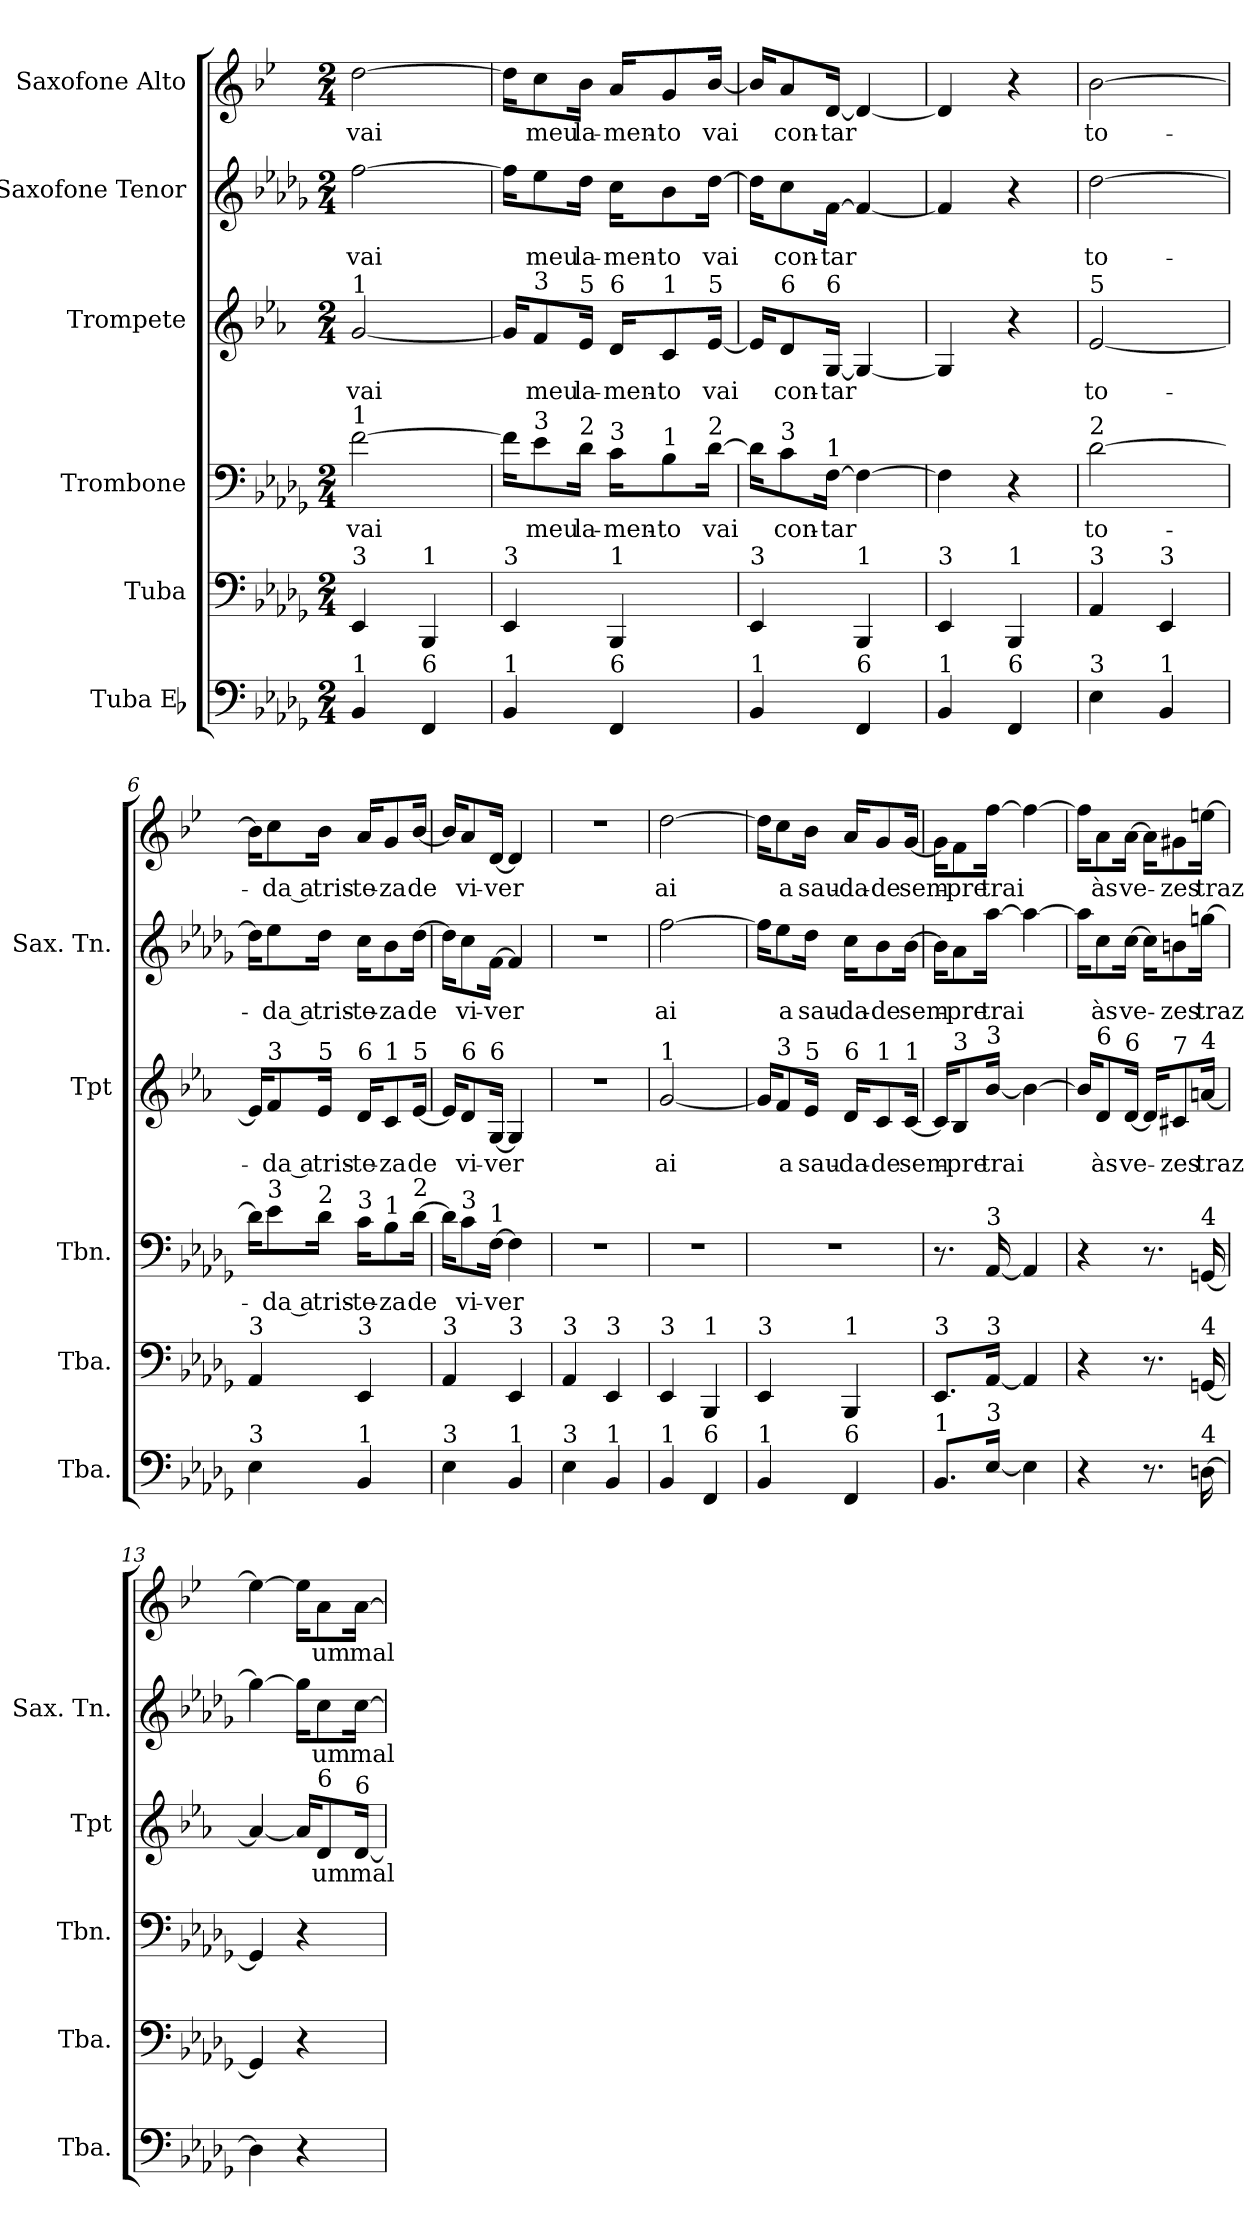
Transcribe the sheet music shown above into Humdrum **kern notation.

**kern	**kern	**kern	**text	**kern	**text	**kern	**text	**kern	**text
*part6	*part5	*part4	*part4	*part3	*part3	*part2	*part2	*part1	*part1
*staff6	*staff5	*staff4	*staff4	*staff3	*staff3	*staff2	*staff2	*staff1	*staff1
*I"Tuba Eb	*I"Tuba	*I"Trombone	*	*I"Trompete	*	*I"Saxofone Tenor	*	*I"Saxofone Alto	*
*I'Tba.	*I'Tba.	*I'Tbn.	*	*I'Tpt	*	*I'Sax. Tn.	*	*	*
*clefF4	*clefF4	*clefF4	*	*clefG2	*	*clefG2	*	*clefG2	*
*	*	*	*	*ITrd1c2	*	*ITrd8c14	*	*ITrd5c9	*
*k[b-e-a-d-g-]	*k[b-e-a-d-g-]	*k[b-e-a-d-g-]	*	*k[b-e-a-d-g-]	*	*k[b-e-a-d-g-]	*	*k[b-e-a-d-g-]	*
*M2/4	*M2/4	*M2/4	*	*M2/4	*	*M2/4	*	*M2/4	*
=1	=1	=1	=1	=1	=1	=1	=1	=1	=1
!	!	!	!	!LO:TX:a:t=1	!	!	!	!	!
!	!	!LO:TX:a:t=1	!	!	!	!	!	!	!
!	!LO:TX:a:t=3	!	!	!	!	!	!	!	!
!LO:TX:a:t=1	!	!	!	!	!	!	!	!	!
!	!	!	!LO:LY:b	!	!LO:LY:b	!	!LO:LY:b	!	!LO:LY:b
4BB-/	4EE-/	[2f\	vai	[2f/	vai	[2f\	vai	[2f\	vai
!	!LO:TX:a:t=1	!	!	!	!	!	!	!	!
!LO:TX:a:t=6	!	!	!	!	!	!	!	!	!
4FF/	4BBB-/	.	.	.	.	.	.	.	.
=2	=2	=2	=2	=2	=2	=2	=2	=2	=2
!	!LO:TX:a:t=3	!	!	!	!	!	!	!	!
!LO:TX:a:t=1	!	!	!	!	!	!	!	!	!
4BB-/	4EE-/	16f\KL]	.	16f/KL]	.	16f\KL]	.	16f\KL]	.
!	!	!	!	!LO:TX:a:t=3	!	!	!	!	!
!	!	!LO:TX:a:t=3	!	!	!	!	!	!	!
!	!	!	!LO:LY:b	!	!LO:LY:b	!	!LO:LY:b	!	!LO:LY:b
.	.	8e-\	meu	8e-/	meu	8e-\	meu	8e-\	meu
!	!	!	!	!LO:TX:a:t=5	!	!	!	!	!
!	!	!LO:TX:a:t=2	!	!	!	!	!	!	!
!	!	!	!LO:LY:b	!	!LO:LY:b	!	!LO:LY:b	!	!LO:LY:b
.	.	16d-\Jk	la-	16d-/Jk	la-	16d-\Jk	la-	16d-\Jk	la-
!	!	!	!	!LO:TX:a:t=6	!	!	!	!	!
!	!	!LO:TX:a:t=3	!	!	!	!	!	!	!
!	!LO:TX:a:t=1	!	!	!	!	!	!	!	!
!LO:TX:a:t=6	!	!	!	!	!	!	!	!	!
!	!	!	!LO:LY:b	!	!LO:LY:b	!	!LO:LY:b	!	!LO:LY:b
4FF/	4BBB-/	16c\KL	-men-	16c/KL	-men-	16c\KL	-men-	16c/KL	-men-
!	!	!	!	!LO:TX:a:t=1	!	!	!	!	!
!	!	!LO:TX:a:t=1	!	!	!	!	!	!	!
!	!	!	!LO:LY:b	!	!LO:LY:b	!	!LO:LY:b	!	!LO:LY:b
.	.	8B-\	-to	8B-/	-to	8B-\	-to	8B-/	-to
!	!	!	!	!LO:TX:a:t=5	!	!	!	!	!
!	!	!LO:TX:a:t=2	!	!	!	!	!	!	!
!	!	!	!LO:LY:b	!	!LO:LY:b	!	!LO:LY:b	!	!LO:LY:b
.	.	[16d-\Jk	vai	[16d-/Jk	vai	[16d-\Jk	vai	[16d-/Jk	vai
=3	=3	=3	=3	=3	=3	=3	=3	=3	=3
!	!LO:TX:a:t=3	!	!	!	!	!	!	!	!
!LO:TX:a:t=1	!	!	!	!	!	!	!	!	!
4BB-/	4EE-/	16d-\KL]	.	16d-/KL]	.	16d-\KL]	.	16d-/KL]	.
!	!	!	!	!LO:TX:a:t=6	!	!	!	!	!
!	!	!LO:TX:a:t=3	!	!	!	!	!	!	!
!	!	!	!LO:LY:b	!	!LO:LY:b	!	!LO:LY:b	!	!LO:LY:b
.	.	8c\	con-	8c/	con-	8c\	con-	8c/	con-
!	!	!	!	!LO:TX:a:t=6	!	!	!	!	!
!	!	!LO:TX:a:t=1	!	!	!	!	!	!	!
!	!	!	!LO:LY:b	!	!LO:LY:b	!	!LO:LY:b	!	!LO:LY:b
.	.	[16F\Jk	-tar	[16F/Jk	-tar	[16F\Jk	-tar	[16F/Jk	-tar
!	!LO:TX:a:t=1	!	!	!	!	!	!	!	!
!LO:TX:a:t=6	!	!	!	!	!	!	!	!	!
4FF/	4BBB-/	4F\_	.	4F/_	.	4F/_	.	4F/_	.
=4	=4	=4	=4	=4	=4	=4	=4	=4	=4
!	!LO:TX:a:t=3	!	!	!	!	!	!	!	!
!LO:TX:a:t=1	!	!	!	!	!	!	!	!	!
4BB-/	4EE-/	4F\]	.	4F/]	.	4F/]	.	4F/]	.
!	!LO:TX:a:t=1	!	!	!	!	!	!	!	!
!LO:TX:a:t=6	!	!	!	!	!	!	!	!	!
4FF/	4BBB-/	4r	.	4r	.	4r	.	4r	.
=5	=5	=5	=5	=5	=5	=5	=5	=5	=5
!	!	!	!	!LO:TX:a:t=5	!	!	!	!	!
!	!	!LO:TX:a:t=2	!	!	!	!	!	!	!
!	!LO:TX:a:t=3	!	!	!	!	!	!	!	!
!LO:TX:a:t=3	!	!	!	!	!	!	!	!	!
!	!	!	!LO:LY:b	!	!LO:LY:b	!	!LO:LY:b	!	!LO:LY:b
4E-\	4AA-/	[2d-\	to-	[2d-/	to-	[2d-\	to-	[2d-\	to-
!	!LO:TX:a:t=3	!	!	!	!	!	!	!	!
!LO:TX:a:t=1	!	!	!	!	!	!	!	!	!
4BB-/	4EE-/	.	.	.	.	.	.	.	.
=6	=6	=6	=6	=6	=6	=6	=6	=6	=6
!	!LO:TX:a:t=3	!	!	!	!	!	!	!	!
!LO:TX:a:t=3	!	!	!	!	!	!	!	!	!
4E-\	4AA-/	16d-\KL]	.	16d-/KL]	.	16d-\KL]	.	16d-\KL]	.
!	!	!	!	!LO:TX:a:t=3	!	!	!	!	!
!	!	!LO:TX:a:t=3	!	!	!	!	!	!	!
!	!	!	!LO:LY:b	!	!LO:LY:b	!	!LO:LY:b	!	!LO:LY:b
.	.	8e-\	-da a	8e-/	-da a	8e-\	-da a	8e-\	-da a
!	!	!	!	!LO:TX:a:t=5	!	!	!	!	!
!	!	!LO:TX:a:t=2	!	!	!	!	!	!	!
!	!	!	!LO:LY:b	!	!LO:LY:b	!	!LO:LY:b	!	!LO:LY:b
.	.	16d-\Jk	tris-	16d-/Jk	tris-	16d-\Jk	tris-	16d-\Jk	tris-
!	!	!	!	!LO:TX:a:t=6	!	!	!	!	!
!	!	!LO:TX:a:t=3	!	!	!	!	!	!	!
!	!LO:TX:a:t=3	!	!	!	!	!	!	!	!
!LO:TX:a:t=1	!	!	!	!	!	!	!	!	!
!	!	!	!LO:LY:b	!	!LO:LY:b	!	!LO:LY:b	!	!LO:LY:b
4BB-/	4EE-/	16c\KL	-te-	16c/KL	-te-	16c\KL	-te-	16c/KL	-te-
!	!	!	!	!LO:TX:a:t=1	!	!	!	!	!
!	!	!LO:TX:a:t=1	!	!	!	!	!	!	!
!	!	!	!LO:LY:b	!	!LO:LY:b	!	!LO:LY:b	!	!LO:LY:b
.	.	8B-\	-za	8B-/	-za	8B-\	-za	8B-/	-za
!	!	!	!	!LO:TX:a:t=5	!	!	!	!	!
!	!	!LO:TX:a:t=2	!	!	!	!	!	!	!
!	!	!	!LO:LY:b	!	!LO:LY:b	!	!LO:LY:b	!	!LO:LY:b
.	.	[16d-\Jk	de	[16d-/Jk	de	[16d-\Jk	de	[16d-/Jk	de
=7	=7	=7	=7	=7	=7	=7	=7	=7	=7
!	!LO:TX:a:t=3	!	!	!	!	!	!	!	!
!LO:TX:a:t=3	!	!	!	!	!	!	!	!	!
4E-\	4AA-/	16d-\KL]	.	16d-/KL]	.	16d-\KL]	.	16d-/KL]	.
!	!	!	!	!LO:TX:a:t=6	!	!	!	!	!
!	!	!LO:TX:a:t=3	!	!	!	!	!	!	!
!	!	!	!LO:LY:b	!	!LO:LY:b	!	!LO:LY:b	!	!LO:LY:b
.	.	8c\	vi-	8c/	vi-	8c\	vi-	8c/	vi-
!	!	!	!	!LO:TX:a:t=6	!	!	!	!	!
!	!	!LO:TX:a:t=1	!	!	!	!	!	!	!
!	!	!	!LO:LY:b	!	!LO:LY:b	!	!LO:LY:b	!	!LO:LY:b
.	.	[16F\Jk	-ver	[16F/Jk	-ver	[16F\Jk	-ver	[16F/Jk	-ver
!	!LO:TX:a:t=3	!	!	!	!	!	!	!	!
!LO:TX:a:t=1	!	!	!	!	!	!	!	!	!
4BB-/	4EE-/	4F\]	.	4F/]	.	4F/]	.	4F/]	.
=8	=8	=8	=8	=8	=8	=8	=8	=8	=8
!	!LO:TX:a:t=3	!	!	!	!	!	!	!	!
!LO:TX:a:t=3	!	!	!	!	!	!	!	!	!
4E-\	4AA-/	2r	.	2r	.	2r	.	2r	.
!	!LO:TX:a:t=3	!	!	!	!	!	!	!	!
!LO:TX:a:t=1	!	!	!	!	!	!	!	!	!
4BB-/	4EE-/	.	.	.	.	.	.	.	.
=9	=9	=9	=9	=9	=9	=9	=9	=9	=9
!	!	!	!	!LO:TX:a:t=1	!	!	!	!	!
!	!LO:TX:a:t=3	!	!	!	!	!	!	!	!
!LO:TX:a:t=1	!	!	!	!	!	!	!	!	!
!	!	!	!	!	!LO:LY:b	!	!LO:LY:b	!	!LO:LY:b
4BB-/	4EE-/	2r	.	[2f/	ai	[2f\	ai	[2f\	ai
!	!LO:TX:a:t=1	!	!	!	!	!	!	!	!
!LO:TX:a:t=6	!	!	!	!	!	!	!	!	!
4FF/	4BBB-/	.	.	.	.	.	.	.	.
=10	=10	=10	=10	=10	=10	=10	=10	=10	=10
!	!LO:TX:a:t=3	!	!	!	!	!	!	!	!
!LO:TX:a:t=1	!	!	!	!	!	!	!	!	!
4BB-/	4EE-/	2r	.	16f/KL]	.	16f\KL]	.	16f\KL]	.
!	!	!	!	!LO:TX:a:t=3	!	!	!	!	!
!	!	!	!	!	!LO:LY:b	!	!LO:LY:b	!	!LO:LY:b
.	.	.	.	8e-/	a	8e-\	a	8e-\	a
!	!	!	!	!LO:TX:a:t=5	!	!	!	!	!
!	!	!	!	!	!LO:LY:b	!	!LO:LY:b	!	!LO:LY:b
.	.	.	.	16d-/Jk	sau-	16d-\Jk	sau-	16d-\Jk	sau-
!	!	!	!	!LO:TX:a:t=6	!	!	!	!	!
!	!LO:TX:a:t=1	!	!	!	!	!	!	!	!
!LO:TX:a:t=6	!	!	!	!	!	!	!	!	!
!	!	!	!	!	!LO:LY:b	!	!LO:LY:b	!	!LO:LY:b
4FF/	4BBB-/	.	.	16c/KL	-da-	16c\KL	-da-	16c/KL	-da-
!	!	!	!	!LO:TX:a:t=1	!	!	!	!	!
!	!	!	!	!	!LO:LY:b	!	!LO:LY:b	!	!LO:LY:b
.	.	.	.	8B-/	-de	8B-\	-de	8B-/	-de
!	!	!	!	!LO:TX:a:t=1	!	!	!	!	!
!	!	!	!	!	!LO:LY:b	!	!LO:LY:b	!	!LO:LY:b
.	.	.	.	[16B-/Jk	sem-	[16B-\Jk	sem-	[16B-/Jk	sem-
=11	=11	=11	=11	=11	=11	=11	=11	=11	=11
!	!LO:TX:a:t=3	!	!	!	!	!	!	!	!
!LO:TX:a:t=1	!	!	!	!	!	!	!	!	!
8.BB-/L	8.EE-/L	8.r	.	16B-/KL]	.	16B-\KL]	.	16B-\KL]	.
!	!	!	!	!LO:TX:a:t=3	!	!	!	!	!
!	!	!	!	!	!LO:LY:b	!	!LO:LY:b	!	!LO:LY:b
.	.	.	.	8A-/	-pre	8A-\	-pre	8A-\	-pre
!	!	!	!	!LO:TX:a:t=3	!	!	!	!	!
!	!	!LO:TX:a:t=3	!	!	!	!	!	!	!
!	!LO:TX:a:t=3	!	!	!	!	!	!	!	!
!LO:TX:a:t=3	!	!	!	!	!	!	!	!	!
!	!	!	!	!	!LO:LY:b	!	!LO:LY:b	!	!LO:LY:b
[16E-/Jk	[16AA-/Jk	[16AA-/	.	[16a-/Jk	trai	[16a-\Jk	trai	[16a-\Jk	trai
4E-\]	4AA-/]	4AA-/]	.	4a-\_	.	4a-\_	.	4a-\_	.
=12	=12	=12	=12	=12	=12	=12	=12	=12	=12
4r	4r	4r	.	16a-/KL]	.	16a-\KL]	.	16a-\KL]	.
!	!	!	!	!LO:TX:a:t=6	!	!	!	!	!
!	!	!	!	!	!LO:LY:b	!	!LO:LY:b	!	!LO:LY:b
.	.	.	.	8c/	às	8c\	às	8c\	às
!	!	!	!	!LO:TX:a:t=6	!	!	!	!	!
!	!	!	!	!	!LO:LY:b	!	!LO:LY:b	!	!LO:LY:b
.	.	.	.	[16c/Jk	ve-	[16c\Jk	ve-	[16c\Jk	ve-
8.r	8.r	8.r	.	16c/KL]	.	16c\KL]	.	16c\KL]	.
!	!	!	!	!LO:TX:a:t=7	!	!	!	!	!
!	!	!	!	!	!LO:LY:b	!	!LO:LY:b	!	!LO:LY:b
.	.	.	.	8Bn/	-zes	8Bn\	-zes	8Bn\	-zes
!	!	!	!	!LO:TX:a:t=4	!	!	!	!	!
!	!	!LO:TX:a:t=4	!	!	!	!	!	!	!
!	!LO:TX:a:t=4	!	!	!	!	!	!	!	!
!LO:TX:a:t=4	!	!	!	!	!	!	!	!	!
!	!	!	!	!	!LO:LY:b	!	!LO:LY:b	!	!LO:LY:b
[16Dn\	[16GGn/	[16GGn/	.	[16gn/Jk	traz	[16gn\Jk	traz	[16gn\Jk	traz
=13	=13	=13	=13	=13	=13	=13	=13	=13	=13
4D\]	4GG/]	4GG/]	.	4g/_	.	4g\_	.	4g\_	.
4r	4r	4r	.	16g/KL]	.	16g\KL]	.	16g\KL]	.
!	!	!	!	!LO:TX:a:t=6	!	!	!	!	!
!	!	!	!	!	!LO:LY:b	!	!LO:LY:b	!	!LO:LY:b
.	.	.	.	8c/	um	8c\	um	8c\	um
!	!	!	!	!LO:TX:a:t=6	!	!	!	!	!
!	!	!	!	!	!LO:LY:b	!	!LO:LY:b	!	!LO:LY:b
.	.	.	.	[16c/Jk	mal	[16c\Jk	mal	[16c\Jk	mal
=	=	=	=	=	=	=	=	=	=
*-	*-	*-	*-	*-	*-	*-	*-	*-	*-
